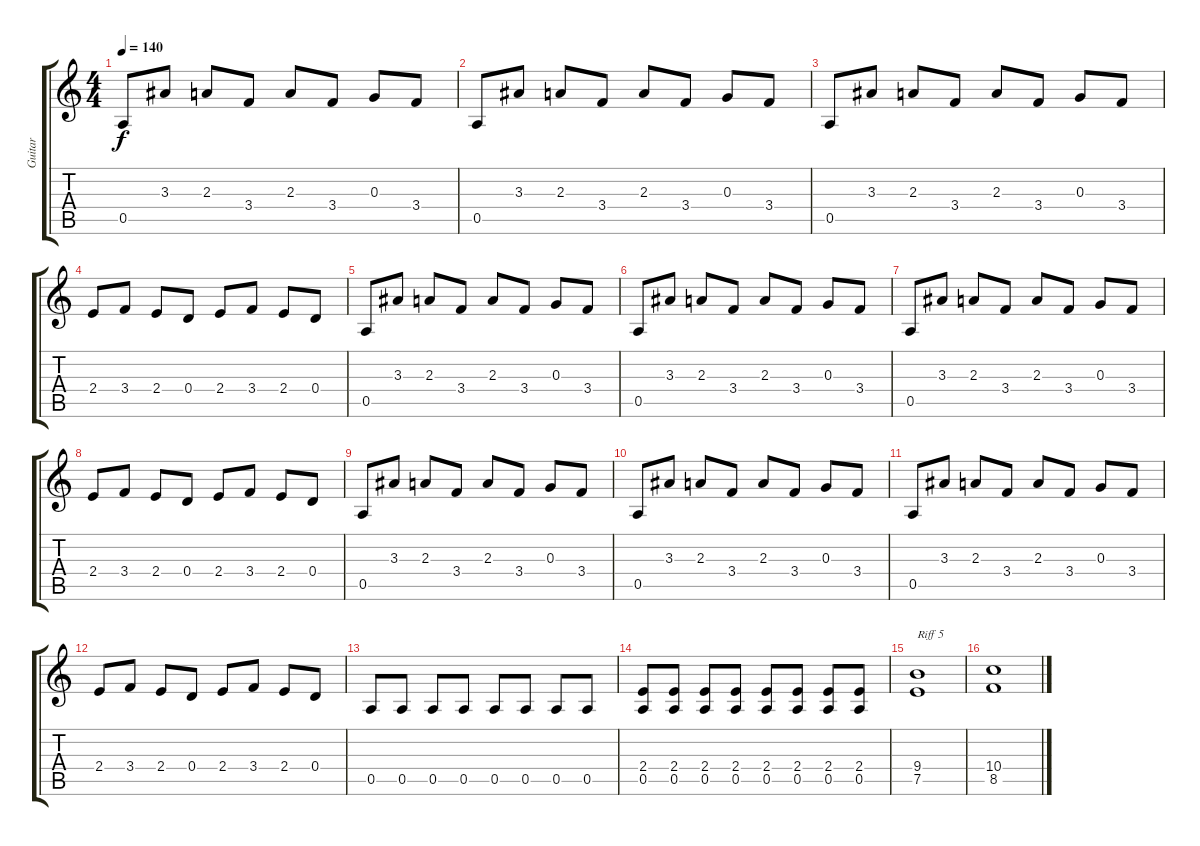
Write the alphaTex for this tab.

\track ("Guitar" "Guitar") {instrument distortionguitar}
\staff {score tabs}
\tuning (E4 B3 G3 D3 A2 E2) {hide}
\ts (4 4)
\tempo 140
\clef g2
\ks c
0.5.8{dy f} 3.3.8 2.3.8 3.4.8 2.3.8 3.4.8 0.3.8 3.4.8 |
0.5.8 3.3.8 2.3.8 3.4.8 2.3.8 3.4.8 0.3.8 3.4.8 |
0.5.8 3.3.8 2.3.8 3.4.8 2.3.8 3.4.8 0.3.8 3.4.8 |
2.4.8 3.4.8 2.4.8 0.4.8 2.4.8 3.4.8 2.4.8 0.4.8 |
0.5.8 3.3.8 2.3.8 3.4.8 2.3.8 3.4.8 0.3.8 3.4.8 |
0.5.8 3.3.8 2.3.8 3.4.8 2.3.8 3.4.8 0.3.8 3.4.8 |
0.5.8 3.3.8 2.3.8 3.4.8 2.3.8 3.4.8 0.3.8 3.4.8 |
2.4.8 3.4.8 2.4.8 0.4.8 2.4.8 3.4.8 2.4.8 0.4.8 |
0.5.8 3.3.8 2.3.8 3.4.8 2.3.8 3.4.8 0.3.8 3.4.8 |
0.5.8 3.3.8 2.3.8 3.4.8 2.3.8 3.4.8 0.3.8 3.4.8 |
0.5.8 3.3.8 2.3.8 3.4.8 2.3.8 3.4.8 0.3.8 3.4.8 |
2.4.8 3.4.8 2.4.8 0.4.8 2.4.8 3.4.8 2.4.8 0.4.8 |
0.5.8 0.5.8 0.5.8 0.5.8 0.5.8 0.5.8 0.5.8 0.5.8 |
(2.4 0.5).8 (2.4 0.5).8 (2.4 0.5).8 (2.4 0.5).8 (2.4 0.5).8 (2.4 0.5).8 (2.4 0.5).8 (2.4 0.5).8 |
(9.4 7.5).1{txt "Riff 5"} |
(10.4 8.5).1
